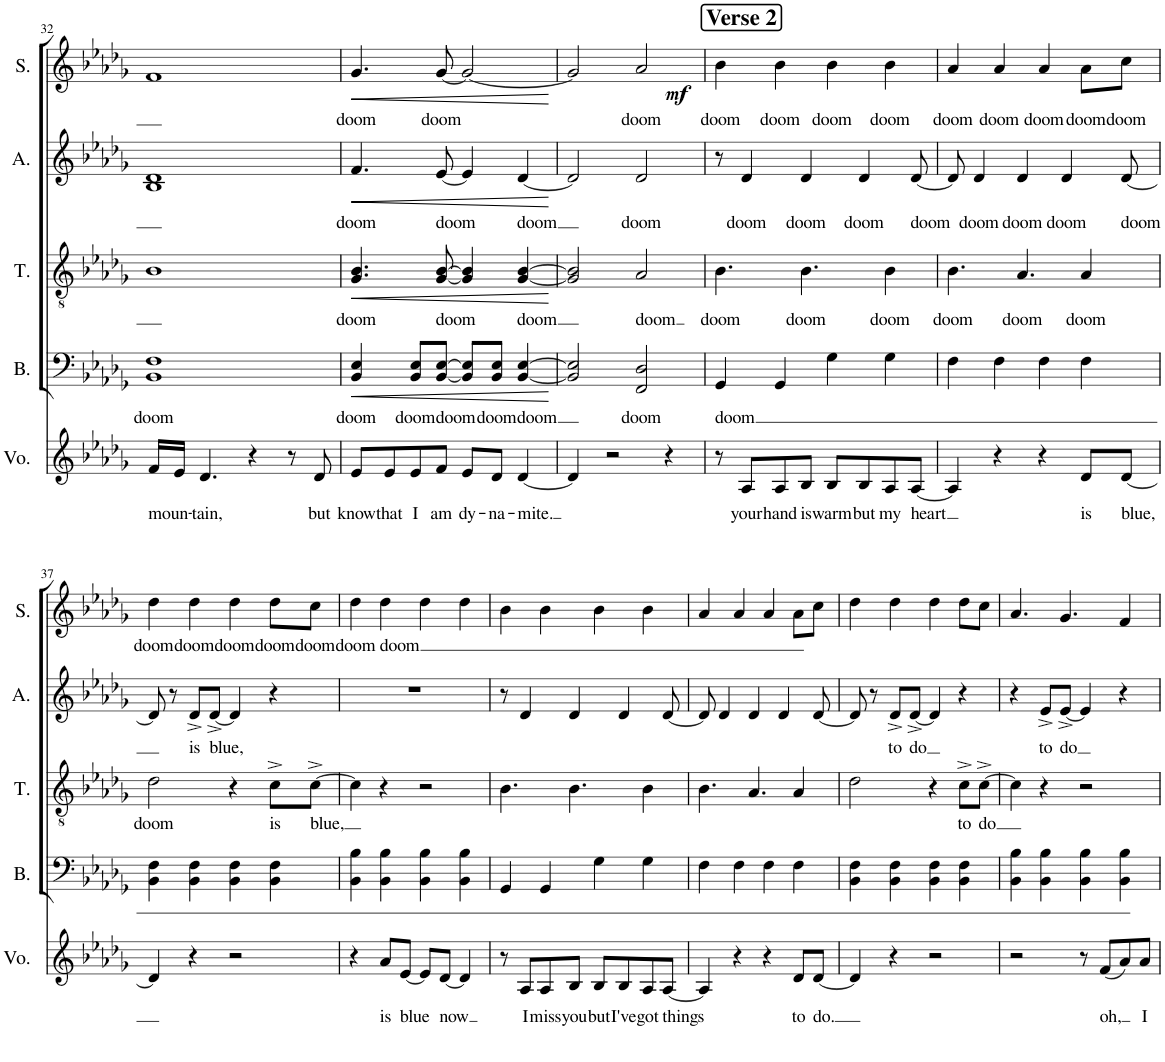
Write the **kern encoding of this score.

**kern	**text	**kern	**text	**dynam	**kern	**text	**dynam	**kern	**text	**dynam	**kern	**text	**dynam
*part5	*part5	*part4	*part4	*part4	*part3	*part3	*part3	*part2	*part2	*part2	*part1	*part1	*part1
*staff5	*staff5	*staff4	*staff4	*staff4	*staff3	*staff3	*staff3	*staff2	*staff2	*staff2	*staff1	*staff1	*staff1
*I"Voice	*	*I"Bass	*	*	*I"Tenor	*	*	*I"Alto	*	*	*I"Soprano	*	*
*I'Vo.	*	*I'B.	*	*	*I'T.	*	*	*I'A.	*	*	*I'S.	*	*
!!LO:PB:g=z
*clefG2	*	*clefF4	*	*	*clefGv2	*	*	*clefG2	*	*	*clefG2	*	*
*k[b-e-a-d-g-]	*	*k[b-e-a-d-g-]	*	*	*k[b-e-a-d-g-]	*	*	*k[b-e-a-d-g-]	*	*	*k[b-e-a-d-g-]	*	*
*M4/4	*	*M4/4	*	*	*M4/4	*	*	*M4/4	*	*	*M4/4	*	*
=32	=32	=32	=32	=32	=32	=32	=32	=32	=32	=32	=32	=32	=32
!	!LO:LY:b	!	!LO:LY:b	!	!	!	!	!	!	!	!	!	!
16f/LL	moun-	1BB- 1F	doom	.	1B-	.	.	1B- 1d-	.	.	1f	.	.
16e-/JJ	.	.	.	.	.	.	.	.	.	.	.	.	.
!	!LO:LY:b	!	!	!	!	!	!	!	!	!	!	!	!
4.d-/	-tain,	.	.	.	.	.	.	.	.	.	.	.	.
4r	.	.	.	.	.	.	.	.	.	.	.	.	.
8r	.	.	.	.	.	.	.	.	.	.	.	.	.
!	!LO:LY:b	!	!	!	!	!	!	!	!	!	!	!	!
8d-/	but	.	.	.	.	.	.	.	.	.	.	.	.
=33	=33	=33	=33	=33	=33	=33	=33	=33	=33	=33	=33	=33	=33
!	!LO:LY:b	!	!LO:LY:b	!LO:HP:b	!	!LO:LY:b	!LO:HP:b	!	!LO:LY:b	!LO:HP:b	!	!LO:LY:b	!LO:HP:b
8e-/L	know	4BB-/ 4E-/	doom	<	4.G-/ 4.B-/	doom	<	4.f/	doom	<	4.g-/	doom	<
!	!LO:LY:b	!	!	!	!	!	!	!	!	!	!	!	!
8e-/	that	.	.	.	.	.	.	.	.	.	.	.	.
!	!LO:LY:b	!	!LO:LY:b	!	!	!	!	!	!	!	!	!	!
8e-/	I	8BB-/ 8E-/L	doom	.	.	.	.	.	.	.	.	.	.
!	!LO:LY:b	!	!LO:LY:b	!	!	!LO:LY:b	!	!	!LO:LY:b	!	!	!LO:LY:b	!
8f/J	am	[8BB-/ [8E-/J	doom	.	[8G-/ [8B-/	doom	.	[8e-/	doom	.	[8g-/	doom	.
!	!LO:LY:b	!	!	!	!	!	!	!	!	!	!	!	!
8e-/L	dy-	8BB-/] 8E-/]L	.	.	4G-/] 4B-/]	.	.	4e-/]	.	.	2g-/_	.	.
!	!LO:LY:b	!	!LO:LY:b	!	!	!	!	!	!	!	!	!	!
8d-/J	-na-	8BB-/ 8E-/J	doom	.	.	.	.	.	.	.	.	.	.
!	!LO:LY:b	!	!LO:LY:b	!	!	!LO:LY:b	!	!	!LO:LY:b	!	!	!	!
[4d-/	-mite.	[4BB-/ [4E-/	doom	.	[4G-/ [4B-/	doom	.	[4d-/	doom	.	.	.	.
.	.	.	.	[	.	.	[	.	.	[	.	.	[
=34	=34	=34	=34	=34	=34	=34	=34	=34	=34	=34	=34	=34	=34
4d-/]	.	2BB-/] 2E-/]	.	.	2G-/] 2B-/]	.	.	2d-/]	.	.	2g-/]	.	.
2r	.	.	.	.	.	.	.	.	.	.	.	.	.
!	!	!	!LO:LY:b	!	!	!LO:LY:b	!	!	!LO:LY:b	!	!	!LO:LY:b	!
.	.	2FF/ 2D-/	doom	.	2A-/	doom	.	2d-/	doom	.	2a-/	doom	.
4r	.	.	.	.	.	.	.	.	.	.	.	.	.
!!LO:REH:place=s1:a:B:cj:fs=14:t=Verse 2:qo=0.5
=35	=35	=35	=35	=35	=35	=35	=35	=35	=35	=35	=35	=35	=35
!	!	!	!LO:LY:b	!	!	!LO:LY:b	!	!	!	!	!	!LO:LY:b	!LO:DY:b
8r	.	4GG-/	doom	.	4.B-\	doom	.	8r	.	.	4b-\	doom	mf
!	!LO:LY:b	!	!	!	!	!	!	!	!LO:LY:b	!	!	!	!
8A-/L	your	.	.	.	.	.	.	4d-/	doom	.	.	.	.
!	!LO:LY:b	!	!	!	!	!	!	!	!	!	!	!LO:LY:b	!
8A-/	hand	4GG-/	.	.	.	.	.	.	.	.	4b-\	doom	.
!	!LO:LY:b	!	!	!	!	!LO:LY:b	!	!	!LO:LY:b	!	!	!	!
8B-/J	is	.	.	.	4.B-\	doom	.	4d-/	doom	.	.	.	.
!	!LO:LY:b	!	!	!	!	!	!	!	!	!	!	!LO:LY:b	!
8B-/L	warm	4G-\	.	.	.	.	.	.	.	.	4b-\	doom	.
!	!LO:LY:b	!	!	!	!	!	!	!	!LO:LY:b	!	!	!	!
8B-/	but	.	.	.	.	.	.	4d-/	doom	.	.	.	.
!	!LO:LY:b	!	!	!	!	!LO:LY:b	!	!	!	!	!	!LO:LY:b	!
8A-/	my	4G-\	.	.	4B-\	doom	.	.	.	.	4b-\	doom	.
!	!LO:LY:b	!	!	!	!	!	!	!	!LO:LY:b	!	!	!	!
[8A-/J	heart	.	.	.	.	.	.	[8d-/	doom	.	.	.	.
=36	=36	=36	=36	=36	=36	=36	=36	=36	=36	=36	=36	=36	=36
!	!	!	!	!	!	!LO:LY:b	!	!	!	!	!	!LO:LY:b	!
4A-/]	.	4F\	.	.	4.B-\	doom	.	8d-/]	.	.	4a-/	doom	.
!	!	!	!	!	!	!	!	!	!LO:LY:b	!	!	!	!
.	.	.	.	.	.	.	.	4d-/	doom	.	.	.	.
!	!	!	!	!	!	!	!	!	!	!	!	!LO:LY:b	!
4r	.	4F\	.	.	.	.	.	.	.	.	4a-/	doom	.
!	!	!	!	!	!	!LO:LY:b	!	!	!LO:LY:b	!	!	!	!
.	.	.	.	.	4.A-/	doom	.	4d-/	doom	.	.	.	.
!	!	!	!	!	!	!	!	!	!	!	!	!LO:LY:b	!
4r	.	4F\	.	.	.	.	.	.	.	.	4a-/	doom	.
!	!	!	!	!	!	!	!	!	!LO:LY:b	!	!	!	!
.	.	.	.	.	.	.	.	4d-/	doom	.	.	.	.
!	!LO:LY:b	!	!	!	!	!LO:LY:b	!	!	!	!	!	!LO:LY:b	!
8d-/L	is	4F\	.	.	4A-/	doom	.	.	.	.	8a-\L	doom	.
!	!LO:LY:b	!	!	!	!	!	!	!	!LO:LY:b	!	!	!LO:LY:b	!
[8d-/J	blue,	.	.	.	.	.	.	[8d-/	doom	.	8cc\J	doom	.
!!LO:LB:g=z
=37	=37	=37	=37	=37	=37	=37	=37	=37	=37	=37	=37	=37	=37
!	!	!	!	!	!	!LO:LY:b	!	!	!	!	!	!LO:LY:b	!
4d-/]	.	4BB-\ 4F\	.	.	2d-\	doom	.	8d-/]	.	.	4dd-\	doom	.
.	.	.	.	.	.	.	.	8r	.	.	.	.	.
!	!	!	!	!	!	!	!	!	!LO:LY:b	!	!	!LO:LY:b	!
4r	.	4BB-\ 4F\	.	.	.	.	.	8d-^/L	is	.	4dd-\	doom	.
!	!	!	!	!	!	!	!	!	!LO:LY:b	!	!	!	!
.	.	.	.	.	.	.	.	[8d-^/J	blue,	.	.	.	.
!	!	!	!	!	!	!	!	!	!	!	!	!LO:LY:b	!
2r	.	4BB-\ 4F\	.	.	4r	.	.	4d-/]	.	.	4dd-\	doom	.
!	!	!	!	!	!	!LO:LY:b	!	!	!	!	!	!LO:LY:b	!
.	.	4BB-\ 4F\	.	.	8c^\L	is	.	4r	.	.	8dd-\L	doom	.
!	!	!	!	!	!	!LO:LY:b	!	!	!	!	!	!LO:LY:b	!
.	.	.	.	.	[8c^\J	blue,	.	.	.	.	8cc\J	doom	.
=38	=38	=38	=38	=38	=38	=38	=38	=38	=38	=38	=38	=38	=38
!	!	!	!	!	!	!	!	!	!	!	!	!LO:LY:b	!
4r	.	4BB-\ 4B-\	.	.	4c\]	.	.	1r	.	.	4dd-\	doom	.
!	!LO:LY:b	!	!	!	!	!	!	!	!	!	!	!LO:LY:b	!
8a-/L	is	4BB-\ 4B-\	.	.	4r	.	.	.	.	.	4dd-\	doom	.
!	!LO:LY:b	!	!	!	!	!	!	!	!	!	!	!	!
[8e-/J	blue	.	.	.	.	.	.	.	.	.	.	.	.
8e-/L]	.	4BB-\ 4B-\	.	.	2r	.	.	.	.	.	4dd-\	.	.
!	!LO:LY:b	!	!	!	!	!	!	!	!	!	!	!	!
[8d-/J	now	.	.	.	.	.	.	.	.	.	.	.	.
4d-/]	.	4BB-\ 4B-\	.	.	.	.	.	.	.	.	4dd-\	.	.
=39	=39	=39	=39	=39	=39	=39	=39	=39	=39	=39	=39	=39	=39
8r	.	4GG-/	.	.	4.B-\	.	.	8r	.	.	4b-\	.	.
!	!LO:LY:b	!	!	!	!	!	!	!	!	!	!	!	!
8A-/L	I	.	.	.	.	.	.	4d-/	.	.	.	.	.
!	!LO:LY:b	!	!	!	!	!	!	!	!	!	!	!	!
8A-/	miss	4GG-/	.	.	.	.	.	.	.	.	4b-\	.	.
!	!LO:LY:b	!	!	!	!	!	!	!	!	!	!	!	!
8B-/J	you	.	.	.	4.B-\	.	.	4d-/	.	.	.	.	.
!	!LO:LY:b	!	!	!	!	!	!	!	!	!	!	!	!
8B-/L	but	4G-\	.	.	.	.	.	.	.	.	4b-\	.	.
!	!LO:LY:b	!	!	!	!	!	!	!	!	!	!	!	!
8B-/	I've	.	.	.	.	.	.	4d-/	.	.	.	.	.
!	!LO:LY:b	!	!	!	!	!	!	!	!	!	!	!	!
8A-/	got	4G-\	.	.	4B-\	.	.	.	.	.	4b-\	.	.
!	!LO:LY:b	!	!	!	!	!	!	!	!	!	!	!	!
[8A-/J	things	.	.	.	.	.	.	[8d-/	.	.	.	.	.
=40	=40	=40	=40	=40	=40	=40	=40	=40	=40	=40	=40	=40	=40
4A-/]	.	4F\	.	.	4.B-\	.	.	8d-/]	.	.	4a-/	.	.
.	.	.	.	.	.	.	.	4d-/	.	.	.	.	.
4r	.	4F\	.	.	.	.	.	.	.	.	4a-/	.	.
.	.	.	.	.	4.A-/	.	.	4d-/	.	.	.	.	.
4r	.	4F\	.	.	.	.	.	.	.	.	4a-/	.	.
.	.	.	.	.	.	.	.	4d-/	.	.	.	.	.
!	!LO:LY:b	!	!	!	!	!	!	!	!	!	!	!	!
8d-/L	to	4F\	.	.	4A-/	.	.	.	.	.	8a-\L	.	.
!	!LO:LY:b	!	!	!	!	!	!	!	!	!	!	!	!
[8d-/J	do.	.	.	.	.	.	.	[8d-/	.	.	8cc\J	.	.
=41	=41	=41	=41	=41	=41	=41	=41	=41	=41	=41	=41	=41	=41
4d-/]	.	4BB-\ 4F\	.	.	2d-\	.	.	8d-/]	.	.	4dd-\	.	.
.	.	.	.	.	.	.	.	8r	.	.	.	.	.
!	!	!	!	!	!	!	!	!	!LO:LY:b	!	!	!	!
4r	.	4BB-\ 4F\	.	.	.	.	.	8d-^/L	to	.	4dd-\	.	.
!	!	!	!	!	!	!	!	!	!LO:LY:b	!	!	!	!
.	.	.	.	.	.	.	.	[8d-^/J	do	.	.	.	.
2r	.	4BB-\ 4F\	.	.	4r	.	.	4d-/]	.	.	4dd-\	.	.
!	!	!	!	!	!	!LO:LY:b	!	!	!	!	!	!	!
.	.	4BB-\ 4F\	.	.	8c^\L	to	.	4r	.	.	8dd-\L	.	.
!	!	!	!	!	!	!LO:LY:b	!	!	!	!	!	!	!
.	.	.	.	.	[8c^\J	do	.	.	.	.	8cc\J	.	.
=42	=42	=42	=42	=42	=42	=42	=42	=42	=42	=42	=42	=42	=42
2r	.	4BB-\ 4B-\	.	.	4c\]	.	.	4r	.	.	4.a-/	.	.
!	!	!	!	!	!	!	!	!	!LO:LY:b	!	!	!	!
.	.	4BB-\ 4B-\	.	.	4r	.	.	8e-^/L	to	.	.	.	.
!	!	!	!	!	!	!	!	!	!LO:LY:b	!	!	!	!
.	.	.	.	.	.	.	.	[8e-^/J	do	.	4.g-/	.	.
8r	.	4BB-\ 4B-\	.	.	2r	.	.	4e-/]	.	.	.	.	.
!	!LO:LY:b	!	!	!	!	!	!	!	!	!	!	!	!
(8f/L	oh,	.	.	.	.	.	.	.	.	.	.	.	.
8a-/)	.	4BB-\ 4B-\	.	.	.	.	.	4r	.	.	4f/	.	.
!	!LO:LY:b	!	!	!	!	!	!	!	!	!	!	!	!
8a-/J	I	.	.	.	.	.	.	.	.	.	.	.	.
=	=	=	=	=	=	=	=	=	=	=	=	=	=
*-	*-	*-	*-	*-	*-	*-	*-	*-	*-	*-	*-	*-	*-
